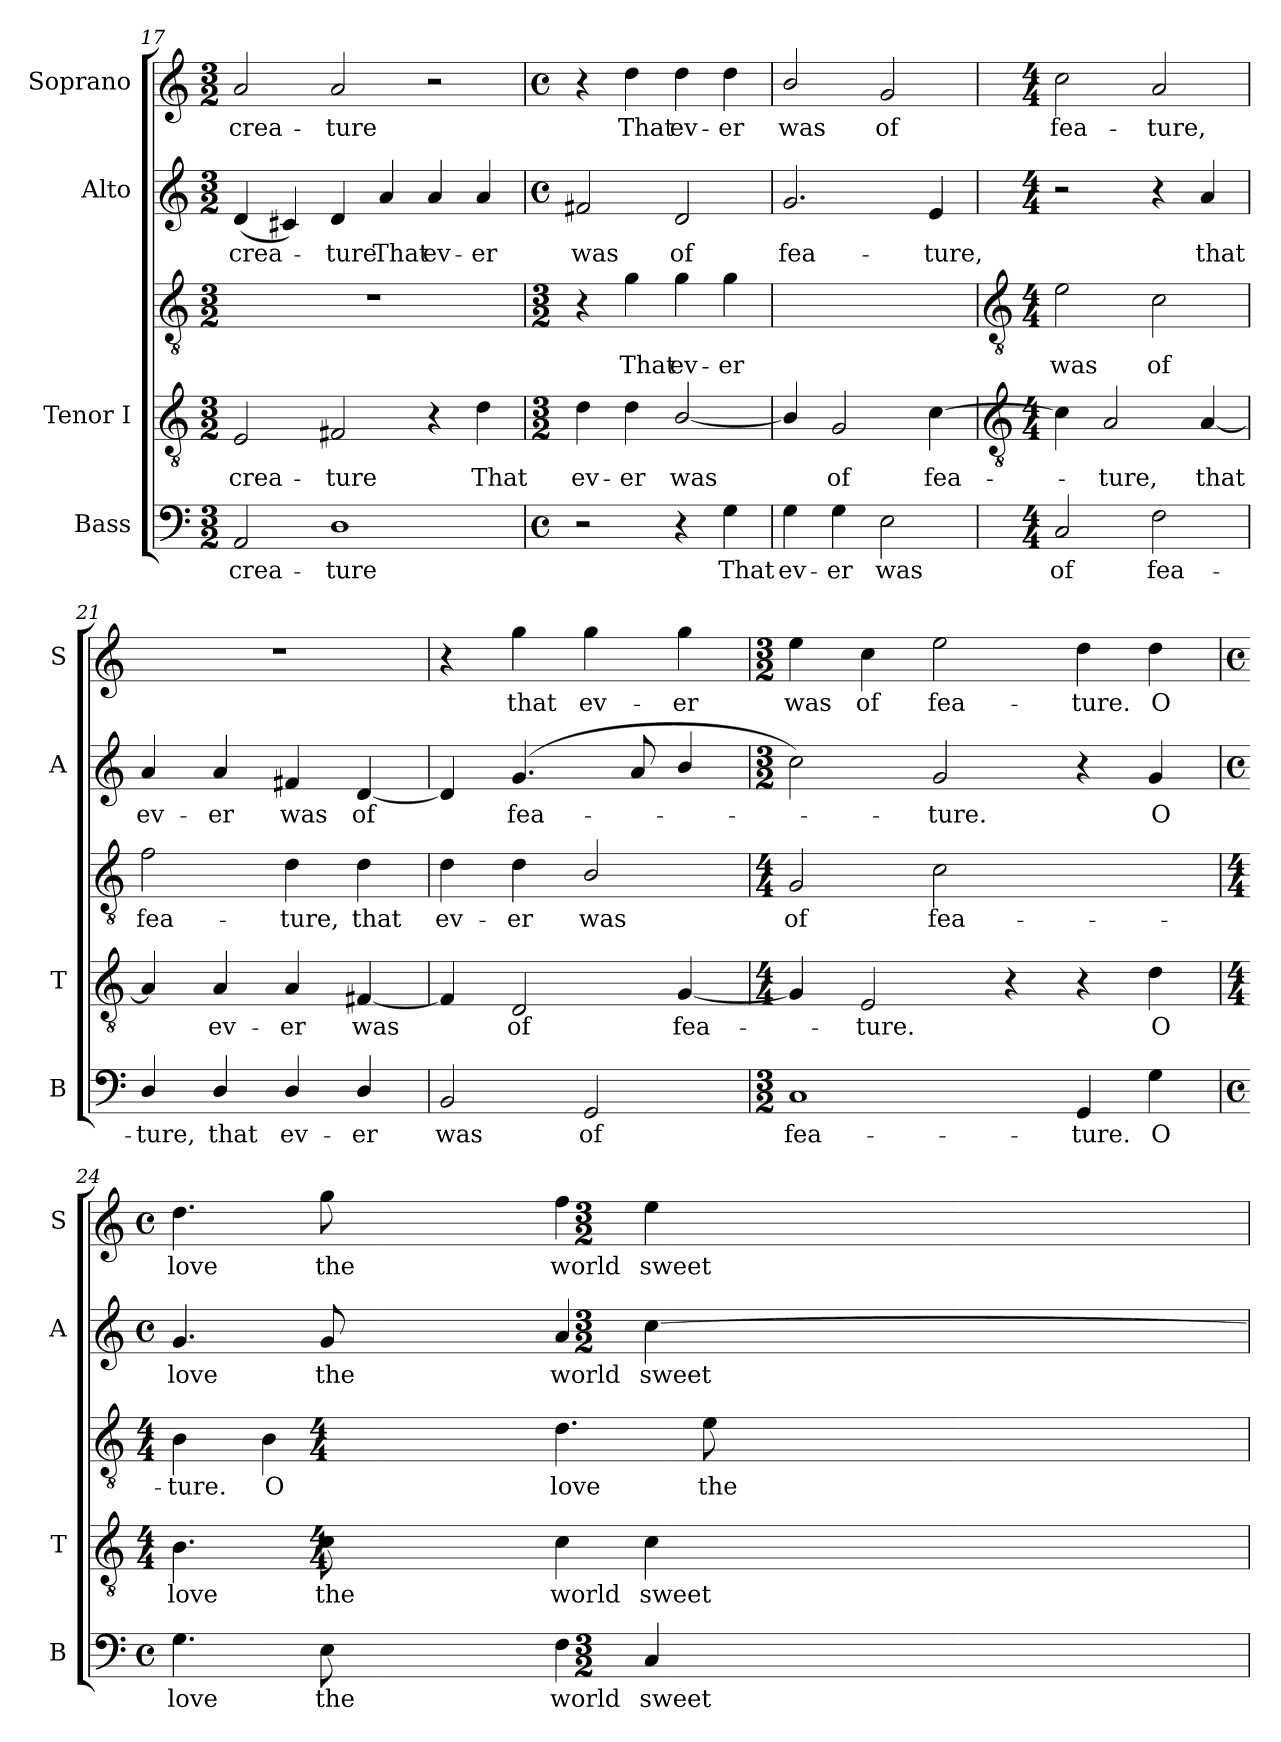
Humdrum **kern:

**kern	**text	**kern	**text	**kern	**text	**kern	**text	**kern	**text
*part4	*part4	*part3	*part3	*part3	*part3	*part2	*part2	*part1	*part1
*staff5	*staff5	*staff4	*staff4	*staff3	*staff3	*staff2	*staff2	*staff1	*staff1
*I"Bass	*	*I"Tenor I	*	*	*	*I"Alto	*	*I"Soprano	*
*I'B	*	*I'T	*	*	*	*I'A	*	*I'S	*
*clefF4	*	*clefGv2	*	*clefGv2	*	*clefG2	*	*clefG2	*
*k[]	*	*k[]	*	*k[]	*	*k[]	*	*k[]	*
*C:	*	*C:	*	*C:	*	*C:	*	*C:	*
*M3/2	*	*M3/2	*	*M3/2	*	*M3/2	*	*M3/2	*
=17	=17	=17	=17	=17	=17	=17	=17	=17	=17
!	!LO:LY:b	!	!LO:LY:b	!LO:N:vis=1	!	!	!LO:LY:b	!	!LO:LY:b
2AA	crea-	2E	crea-	1.r	.	(<4d	crea-	2a	crea-
.	.	.	.	.	.	4c#X)	.	.	.
!	!LO:LY:b	!	!LO:LY:b	!	!	!	!LO:LY:b	!	!LO:LY:b
1D	-ture	2F#X	-ture	.	.	4d	ture	2a	-ture
!	!	!	!	!	!	!	!LO:LY:b	!	!
.	.	.	.	.	.	4a	That	.	.
!	!	!	!	!	!	!	!LO:LY:b	!	!
.	.	4r	.	.	.	4a	ev-	2r	.
!	!	!	!LO:LY:b	!	!	!	!LO:LY:b	!	!
.	.	4d	That	.	.	4a	-er	.	.
=18	=18	=18	=18	=18	=18	=18	=18	=18	=18
*M4/4	*	*M3/2	*	*M3/2	*	*M4/4	*	*M4/4	*
*met(c)	*	*	*	*	*	*met(c)	*	*met(c)	*
!	!	!	!LO:LY:b	!	!	!	!LO:LY:b	!	!
2r	.	4d	ev-	4r	.	2f#X	was	4r	.
!	!	!	!LO:LY:b	!	!LO:LY:b	!	!	!	!LO:LY:b
.	.	4d	-er	4g	That	.	.	4dd	That
!	!	!	!LO:LY:b	!	!LO:LY:b	!	!LO:LY:b	!	!LO:LY:b
4r	.	[2B/	was	4g	ev-	2d	of	4dd	ev-
!	!LO:LY:b	!	!	!	!LO:LY:b	!	!	!	!LO:LY:b
4G	That	.	.	4g	-er	.	.	4dd	-er
=19	=19	=19	=19	=19	=19	=19	=19	=19	=19
!	!LO:LY:b	!	!	!	!	!	!LO:LY:b	!	!LO:LY:b
4G	ev-	4B/]	.	1ryy	.	2.g	fea-	2b/	was
!	!LO:LY:b	!	!LO:LY:b	!	!	!	!	!	!
4G	-er	2G	of	.	.	.	.	.	.
!	!LO:LY:b	!	!	!	!	!	!	!	!LO:LY:b
2E	was	.	.	.	.	.	.	2g	of
!	!	!	!LO:LY:b	!	!	!	!LO:LY:b	!	!
.	.	[4c	fea-	.	.	4e	-ture,	.	.
!!LO:LB:g=z
=20	=20	=20	=20	=20	=20	=20	=20	=20	=20
*	*	*clefGv2	*	*clefGv2	*	*	*	*	*
*M4/4	*	*M4/4	*	*M4/4	*	*M4/4	*	*M4/4	*
!	!LO:LY:b	!	!	!	!LO:LY:b	!	!	!	!LO:LY:b
2C	of	4c]	.	2e	-was	2r	.	2cc	fea-
!	!	!	!LO:LY:b	!	!	!	!	!	!
.	.	2A	ture,	.	.	.	.	.	.
!	!LO:LY:b	!	!	!	!LO:LY:b	!	!	!	!LO:LY:b
2F	fea-	.	.	2c	of	4r	.	2a	-ture,
!	!	!	!LO:LY:b	!	!	!	!LO:LY:b	!	!
.	.	[4A	that	.	.	4a	that	.	.
=21	=21	=21	=21	=21	=21	=21	=21	=21	=21
!	!LO:LY:b	!	!	!	!LO:LY:b	!	!LO:LY:b	!	!
4D/	-ture,	4A]	.	2f	fea-	4a	ev-	1r	.
!	!LO:LY:b	!	!LO:LY:b	!	!	!	!LO:LY:b	!	!
4D/	that	4A	ev-	.	.	4a	-er	.	.
!	!LO:LY:b	!	!LO:LY:b	!	!LO:LY:b	!	!LO:LY:b	!	!
4D/	ev-	4A	-er	4d	-ture,	4f#X	was	.	.
!	!LO:LY:b	!	!LO:LY:b	!	!LO:LY:b	!	!LO:LY:b	!	!
4D/	-er	[4F#X	was	4d	that	[4d	of	.	.
=22	=22	=22	=22	=22	=22	=22	=22	=22	=22
!	!LO:LY:b	!	!	!	!LO:LY:b	!	!	!	!
2BB	was	4F#]	.	4d	ev-	4d]	.	4r	.
!	!	!	!LO:LY:b	!	!LO:LY:b	!	!LO:LY:b	!	!LO:LY:b
.	.	2D	of	4d	-er	(<4.g	fea-	4gg	that
!	!LO:LY:b	!	!	!	!LO:LY:b	!	!	!	!LO:LY:b
2GG	of	.	.	2B/	was	.	.	4gg	ev-
.	.	.	.	.	.	8a	.	.	.
!	!	!	!LO:LY:b	!	!	!	!	!	!LO:LY:b
.	.	[4G	fea-	.	.	4b/	.	4gg	-er
=23	=23	=23	=23	=23	=23	=23	=23	=23	=23
*M3/2	*	*M4/4	*	*M4/4	*	*M3/2	*	*M3/2	*
!	!LO:LY:b	!	!	!	!LO:LY:b	!	!	!	!LO:LY:b
1C	fea-	4G]	.	2G	-of	2cc)	.	4ee	was
!	!	!	!LO:LY:b	!	!	!	!	!	!LO:LY:b
.	.	2E	-ture.	.	.	.	.	4cc	of
!	!	!	!	!	!LO:LY:b	!	!LO:LY:b	!	!LO:LY:b
.	.	.	.	2c	fea-	2g	ture.	2ee	fea-
.	.	4r	.	.	.	.	.	.	.
!	!LO:LY:b	!	!	!	!	!	!	!	!LO:LY:b
4GG	-ture.	4r	.	2ryy	.	4r	.	4dd	-ture.
!	!LO:LY:b	!	!LO:LY:b	!	!	!	!LO:LY:b	!	!LO:LY:b
4G	O	4d	O	.	.	4g	O	4dd	O
=24	=24	=24	=24	=24	=24	=24	=24	=24	=24
*M4/4	*	*M4/4	*	*M4/4	*	*M4/4	*	*M4/4	*
*met(c)	*	*	*	*	*	*met(c)	*	*met(c)	*
!	!LO:LY:b	!	!LO:LY:b	!	!LO:LY:b	!	!LO:LY:b	!	!LO:LY:b
4.G	love	4.B	love	4B	ture.	4.g	love	4.dd	love
!	!	!	!	!	!LO:LY:b	!	!	!	!
.	.	.	.	4B	O	.	.	.	.
!	!LO:LY:b	!	!LO:LY:b	!	!	!	!LO:LY:b	!	!LO:LY:b
8E	the	8c	the	.	.	8g	the	8gg	the
*	*	*M4/4	*	*M4/4	*	*	*	*	*
*	*	*met(c)	*	*met(c)	*	*	*	*	*
!	!LO:LY:b	!	!LO:LY:b	!	!LO:LY:b	!	!LO:LY:b	!	!LO:LY:b
4F	world	4c	world	4.d	love	4a	world	4ff	world
!	!LO:LY:b	!	!LO:LY:b	!	!	!	!LO:LY:b	!	!LO:LY:b
4C	sweet	4c	sweet	.	.	[4cc	sweet	4ee	sweet
!	!	!	!	!	!LO:LY:b	!	!	!	!
.	.	.	.	8e	the	.	.	.	.
*M3/2	*	*	*	*	*	*M3/2	*	*M3/2	*
=	=	=	=	=	=	=	=	=	=
*-	*-	*-	*-	*-	*-	*-	*-	*-	*-
